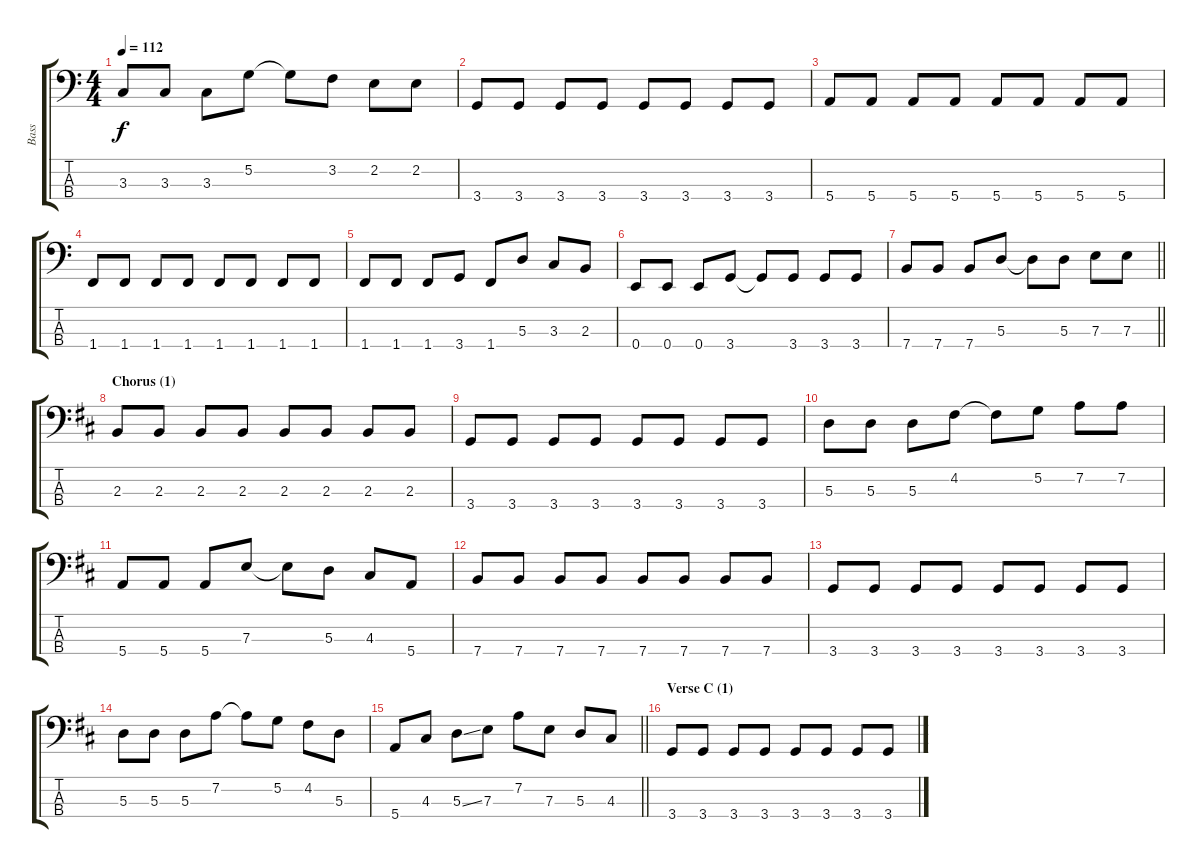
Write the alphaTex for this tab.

\track ("Bass" "Bass") {instrument electricbasspick}
\staff {score tabs}
\tuning (G2 D2 A1 E1) {hide}
\ts (4 4)
\tempo 112
\clef f4
\ks aminor
3.3.8{dy f} 3.3.8 3.3.8 5.2.8 5.2{t}.8 3.2.8 2.2.8 2.2.8 |
3.4.8 3.4.8 3.4.8 3.4.8 3.4.8 3.4.8 3.4.8 3.4.8 |
5.4.8 5.4.8 5.4.8 5.4.8 5.4.8 5.4.8 5.4.8 5.4.8 |
1.4.8 1.4.8 1.4.8 1.4.8 1.4.8 1.4.8 1.4.8 1.4.8 |
1.4.8 1.4.8 1.4.8 3.4.8 1.4.8 5.3.8 3.3.8 2.3.8 |
0.4.8 0.4.8 0.4.8 3.4.8 3.4{t}.8 3.4.8 3.4.8 3.4.8 |
\barLineRight lightlight
7.4.8 7.4.8 7.4.8 5.3.8 5.3{t}.8 5.3.8 7.3.8 7.3.8 |
\section ("" "Chorus (1)")
\ks bminor
2.3.8 2.3.8 2.3.8 2.3.8 2.3.8 2.3.8 2.3.8 2.3.8 |
3.4.8 3.4.8 3.4.8 3.4.8 3.4.8 3.4.8 3.4.8 3.4.8 |
5.3.8 5.3.8 5.3.8 4.2.8 4.2{t}.8 5.2.8 7.2.8 7.2.8 |
5.4.8 5.4.8 5.4.8 7.3.8 7.3{t}.8 5.3.8 4.3.8 5.4.8 |
7.4.8 7.4.8 7.4.8 7.4.8 7.4.8 7.4.8 7.4.8 7.4.8 |
3.4.8 3.4.8 3.4.8 3.4.8 3.4.8 3.4.8 3.4.8 3.4.8 |
5.3.8 5.3.8 5.3.8 7.2.8 7.2{t}.8 5.2.8 4.2.8 5.3.8 |
\barLineRight lightlight
5.4.8 4.3.8 5.3{ss}.8 7.3.8 7.2.8 7.3.8 5.3.8 4.3.8 |
\section ("" "Verse C (1)")
3.4.8 3.4.8 3.4.8 3.4.8 3.4.8 3.4.8 3.4.8 3.4.8
